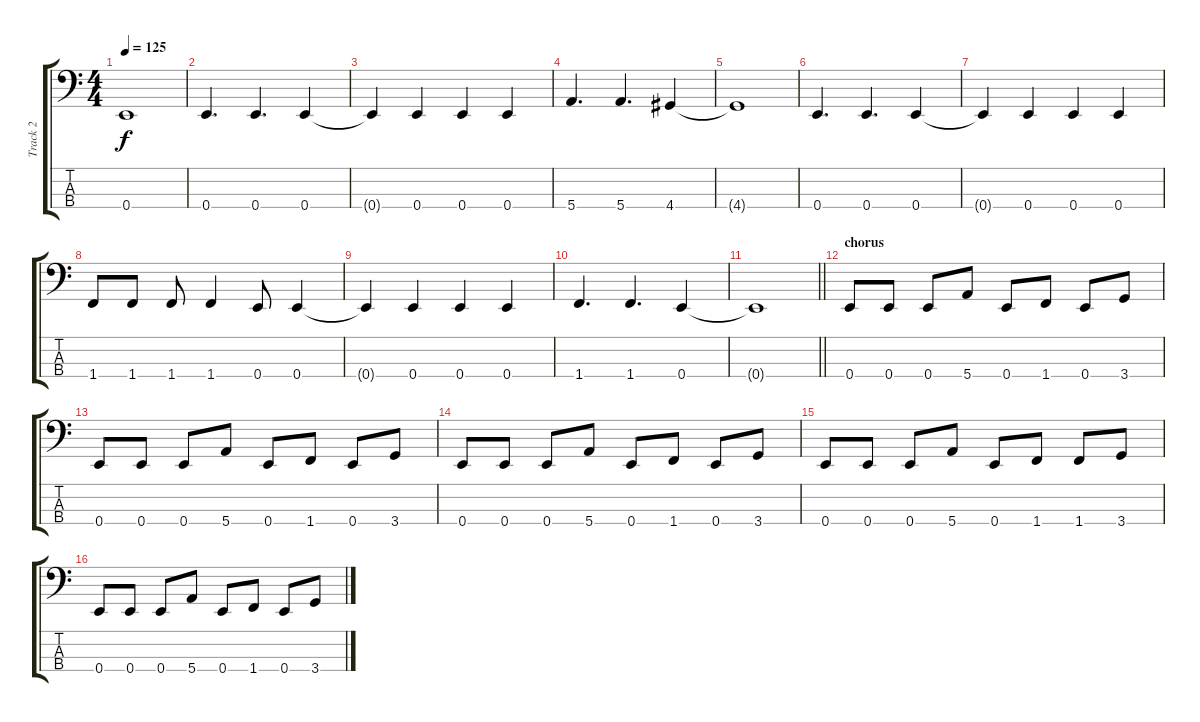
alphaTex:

\track ("Track 2" "Track 2") {instrument electricbassfinger}
\staff {score tabs}
\tuning (G2 D2 A1 E1) {hide}
\ts (4 4)
\tempo 125
\clef f4
\ks c
0.4{t}.1{dy f} |
0.4.4{d} 0.4.4{d} 0.4.4 |
0.4{t}.4 0.4.4 0.4.4 0.4.4 |
5.4.4{d} 5.4.4{d} 4.4.4 |
4.4{t}.1 |
0.4.4{d} 0.4.4{d} 0.4.4 |
0.4{t}.4 0.4.4 0.4.4 0.4.4 |
1.4.8 1.4.8 1.4.8 1.4.4 0.4.8 0.4.4 |
0.4{t}.4 0.4.4 0.4.4 0.4.4 |
1.4.4{d} 1.4.4{d} 0.4.4 |
\barLineRight lightlight
0.4{t}.1 |
\section ("" "chorus")
0.4.8 0.4.8 0.4.8 5.4.8 0.4.8 1.4.8 0.4.8 3.4.8 |
0.4.8 0.4.8 0.4.8 5.4.8 0.4.8 1.4.8 0.4.8 3.4.8 |
0.4.8 0.4.8 0.4.8 5.4.8 0.4.8 1.4.8 0.4.8 3.4.8 |
0.4.8 0.4.8 0.4.8 5.4.8 0.4.8 1.4.8 1.4.8 3.4.8 |
0.4.8 0.4.8 0.4.8 5.4.8 0.4.8 1.4.8 0.4.8 3.4.8
